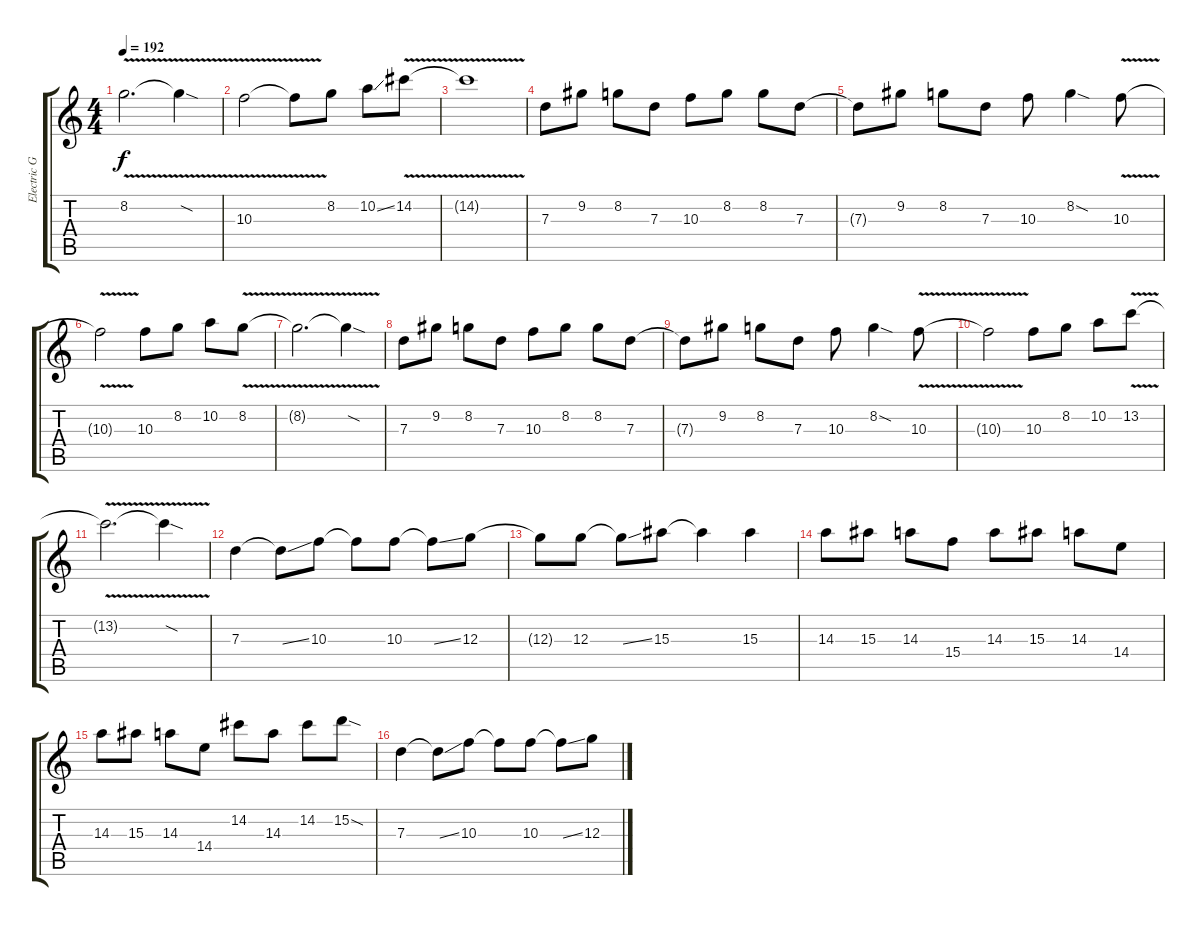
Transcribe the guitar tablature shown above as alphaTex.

\track ("Electric Guitar" "Electric G") {instrument distortionguitar}
\staff {score tabs}
\tuning (E4 B3 G3 D3 A2 D2) {hide}
\ts (4 4)
\tempo 192
\clef g2
\ks c
8.2{v t}.2{d dy f} 8.2{v sod t}.4 |
10.3{v}.2 10.3{v t}.8 8.2.8 10.2{ss}.8 14.2{v}.8 |
14.2{v t}.1 |
7.3.8 9.2.8 8.2.8 7.3.8 10.3.8 8.2.8 8.2.8 7.3.8 |
7.3{t}.8 9.2.8 8.2.8 7.3.8 10.3.8 8.2{sod}.4 10.3{v}.8 |
10.3{v t}.2 10.3.8 8.2.8 10.2.8 8.2{v}.8 |
8.2{v t}.2{d} 8.2{v sod t}.4 |
7.3.8 9.2.8 8.2.8 7.3.8 10.3.8 8.2.8 8.2.8 7.3.8 |
7.3{t}.8 9.2.8 8.2.8 7.3.8 10.3.8 8.2{sod}.4 10.3{v}.8 |
10.3{v t}.2 10.3.8 8.2.8 10.2.8 13.2{v}.8 |
13.2{v t}.2{d} 13.2{v sod t}.4 |
7.3.4 7.3{ss t}.8 10.3.8 10.3{t}.8 10.3.8 10.3{ss t}.8 12.3.8 |
12.3{t}.8 12.3.8 12.3{ss t}.8 15.3.8 15.3{t}.4 15.3.4 |
14.3.8 15.3.8 14.3.8 15.4.8 14.3.8 15.3.8 14.3.8 14.4.8 |
14.3.8 15.3.8 14.3.8 14.4.8 14.2.8 14.3.8 14.2.8 15.2{sod}.8 |
7.3.4 7.3{ss t}.8 10.3.8 10.3{t}.8 10.3.8 10.3{ss t}.8 12.3.8
